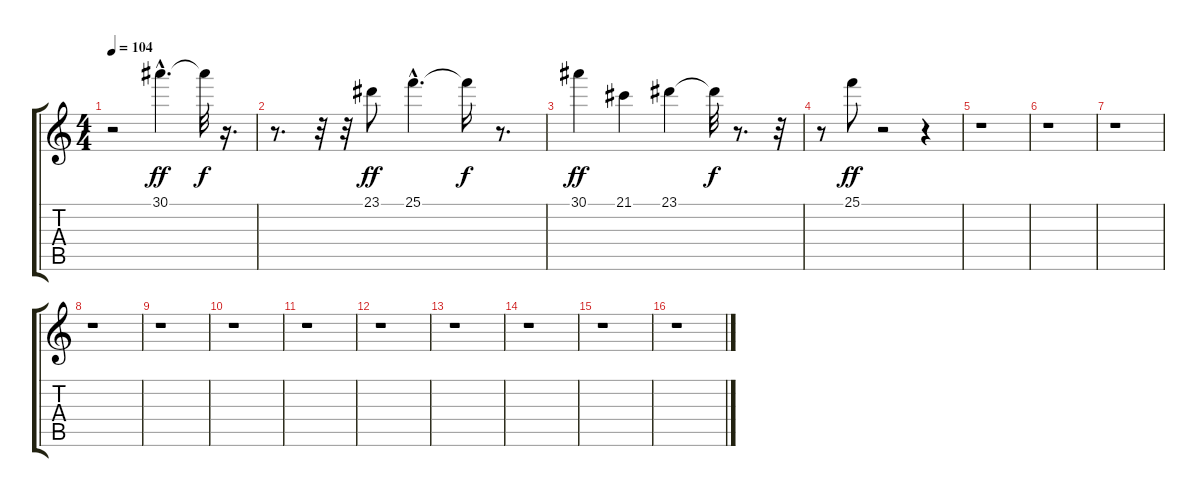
\track "" {instrument celesta}
\staff {score tabs}
\tuning (E4 B3 G3 D3 A2 E2) {hide}
\ts (4 4)
\tempo 104
\clef g2
\ks c
r.2{dy ff} 30.1{hac}.4{d} 30.1{t}.32{dy f} r.16{d} |
r.8{d} r.32 r.32 23.1.8{dy ff} 25.1{hac}.4{d} 25.1{t}.16{dy f} r.8{d} |
30.1.4{dy ff} 21.1.4 23.1.4 23.1{t}.32{dy f} r.8{d} r.32 |
r.8 25.1.8{dy ff} r.2 r.4 |
r.1 |
r.1 |
r.1 |
r.1 |
r.1 |
r.1 |
r.1 |
r.1 |
r.1 |
r.1 |
r.1 |
r.1
